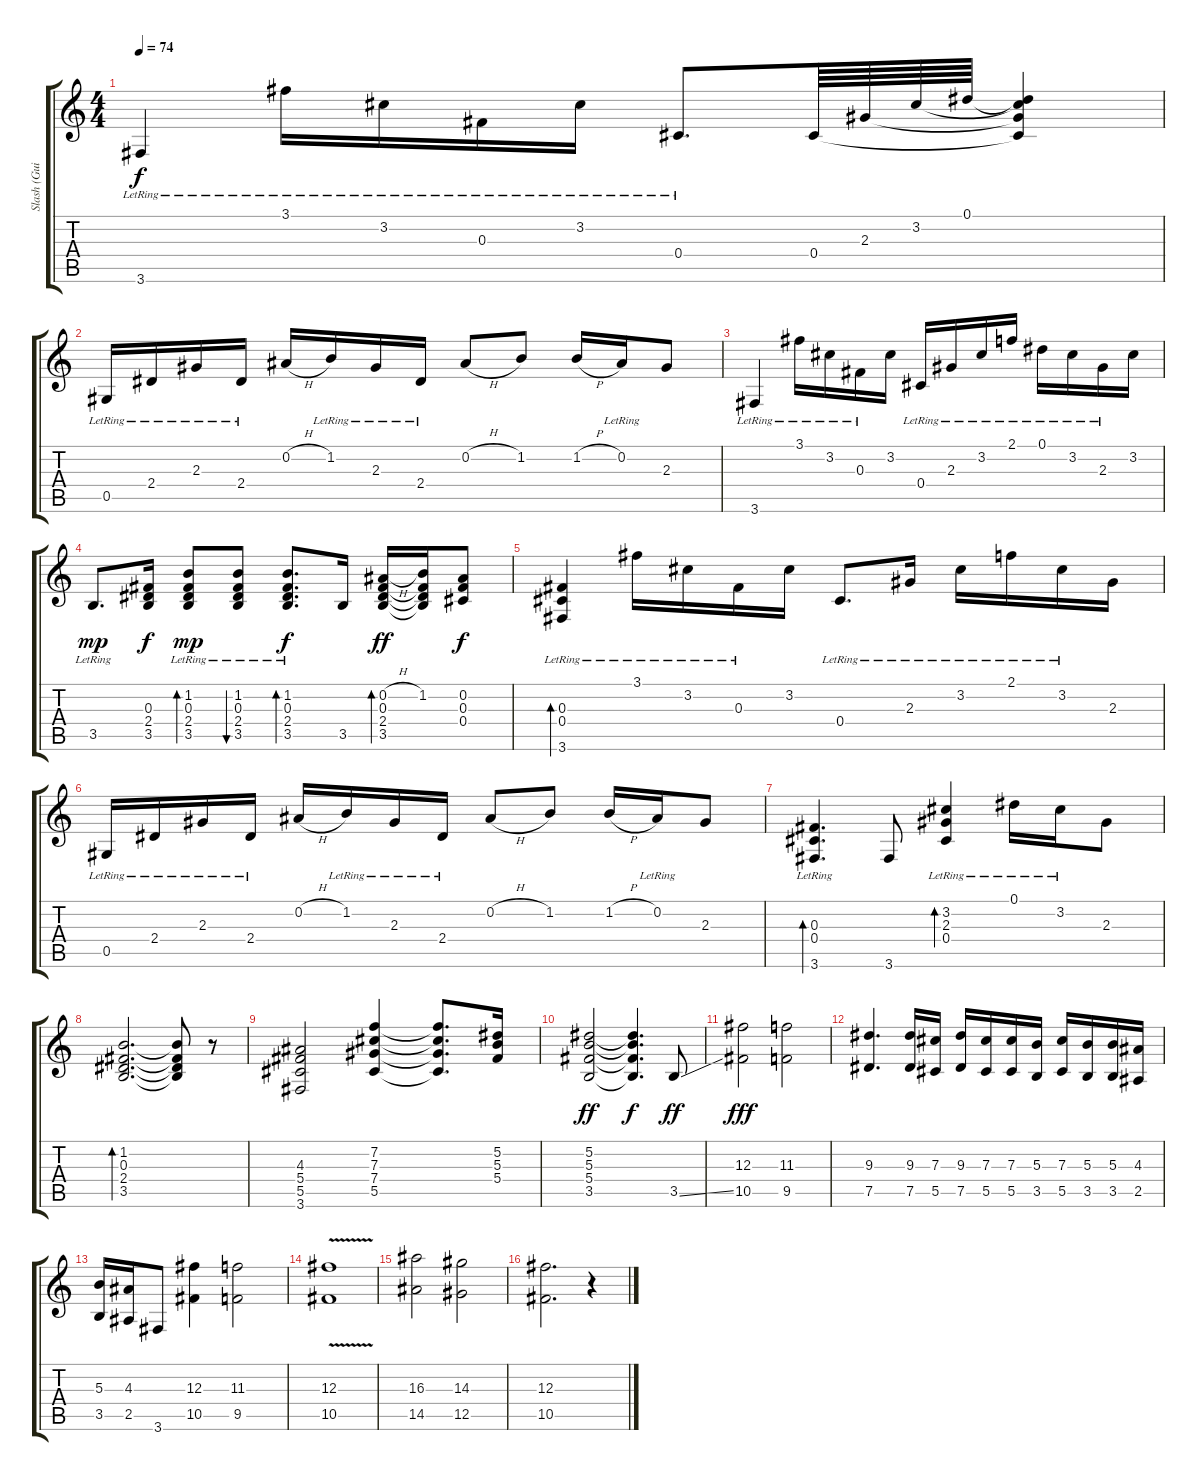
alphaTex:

\track ("Slash (Guitar - 6 Strings)" "Slash (Gui") {instrument distortionguitar}
\staff {score tabs}
\tuning (Eb4 Bb3 Gb3 Db3 Ab2 Eb2) {hide}
\ts (4 4)
\tempo 74
\clef g2
\ks c
3.6{lr}.4{dy f balance 8 instrument electricguitarjazz} 3.1{lr}.16 3.2{lr}.16 0.3{lr}.16 3.2{lr}.16 0.4{lr}.8{d} 0.4.64 2.3.64 3.2.64 0.1.64 (0.1{t} 3.2{t} 2.3{t} 0.4{t}).4 |
0.5{lr}.16 2.4{lr}.16 2.3{lr}.16 2.4{lr}.16 0.2{h}.16 1.2{lr}.16 2.3{lr}.16 2.4{lr}.16 0.2{h}.8 1.2.8 1.2{h}.16 0.2{lr}.16 2.3.8 |
3.6{lr}.4 3.1{lr}.16 3.2{lr}.16 0.3{lr}.16 3.2.16 0.4{lr}.16 2.3{lr}.16 3.2{lr}.16 2.1{lr}.16 0.1{lr}.16 3.2{lr}.16 2.3{lr}.16 3.2.16 |
3.5{lr}.8{d dy mp} (0.3 2.4 3.5).16{dy f} (1.2 0.3{lr} 2.4{lr} 3.5{lr}).8{bd 30 dy mp} (1.2{lr} 0.3{lr} 2.4{lr} 3.5{lr}).8{bu 30} (1.2{lr} 0.3{lr} 2.4{lr} 3.5{lr}).8{d bd 30 dy f} 3.5.16 (0.2{h} 0.3 2.4 3.5).16{bd 120 dy ff} (1.2 0.3{t} 2.4{t} 3.5{t}).16 (0.2 0.3 0.4).8{dy f} |
(0.3{lr} 0.4{lr} 3.6{lr}).4{bd 60} 3.1{lr}.16 3.2{lr}.16 0.3{lr}.16 3.2.16 0.4{lr}.8{d} 2.3{lr}.16 3.2{lr}.16 2.1{lr}.16 3.2{lr}.16 2.3.16 |
0.5{lr}.16 2.4{lr}.16 2.3{lr}.16 2.4{lr}.16 0.2{h}.16 1.2{lr}.16 2.3{lr}.16 2.4{lr}.16 0.2{h}.8 1.2.8 1.2{h}.16 0.2{lr}.16 2.3.8 |
(0.3{lr} 0.4{lr} 3.6{lr}).4{d bd 60} 3.6.8 (3.2{lr} 2.3{lr} 0.4{lr}).4{bd 60} 0.1{lr}.16 3.2{lr}.16 2.3.8 |
(1.2 0.3 2.4 3.5).2{d bd 60} (1.2{t} 0.3{t} 2.4{t} 3.5{t}).8 r.8 |
(4.3 5.4 5.5 3.6).2{balance 16 instrument distortionguitar} (7.2 7.3 7.4 5.5).4 (7.2{t} 7.3{t} 7.4{t} 5.5{t}).8{d} (5.2 5.3 5.4).16 |
(5.2 5.3 5.4 3.5).2{dy ff} (5.2{t} 5.3{t} 5.4{t} 3.5{t}).4{d dy f} 3.5{ss}.8{dy ff} |
(12.3 10.5).2{dy fff} (11.3 9.5).2 |
(9.3 7.5).4{d} (9.3 7.5).16 (7.3 5.5).16 (9.3 7.5).16 (7.3 5.5).16 (7.3 5.5).16 (5.3 3.5).16 (7.3 5.5).16 (5.3 3.5).16 (5.3 3.5).16 (4.3 2.5).16 |
(5.3 3.5).16 (4.3 2.5).16 3.6.8 (12.3 10.5).4 (11.3 9.5).2 |
(12.3{v} 10.5{v}).1 |
(16.3 14.5).2 (14.3 12.5).2 |
(12.3 10.5).2{d} r.4
